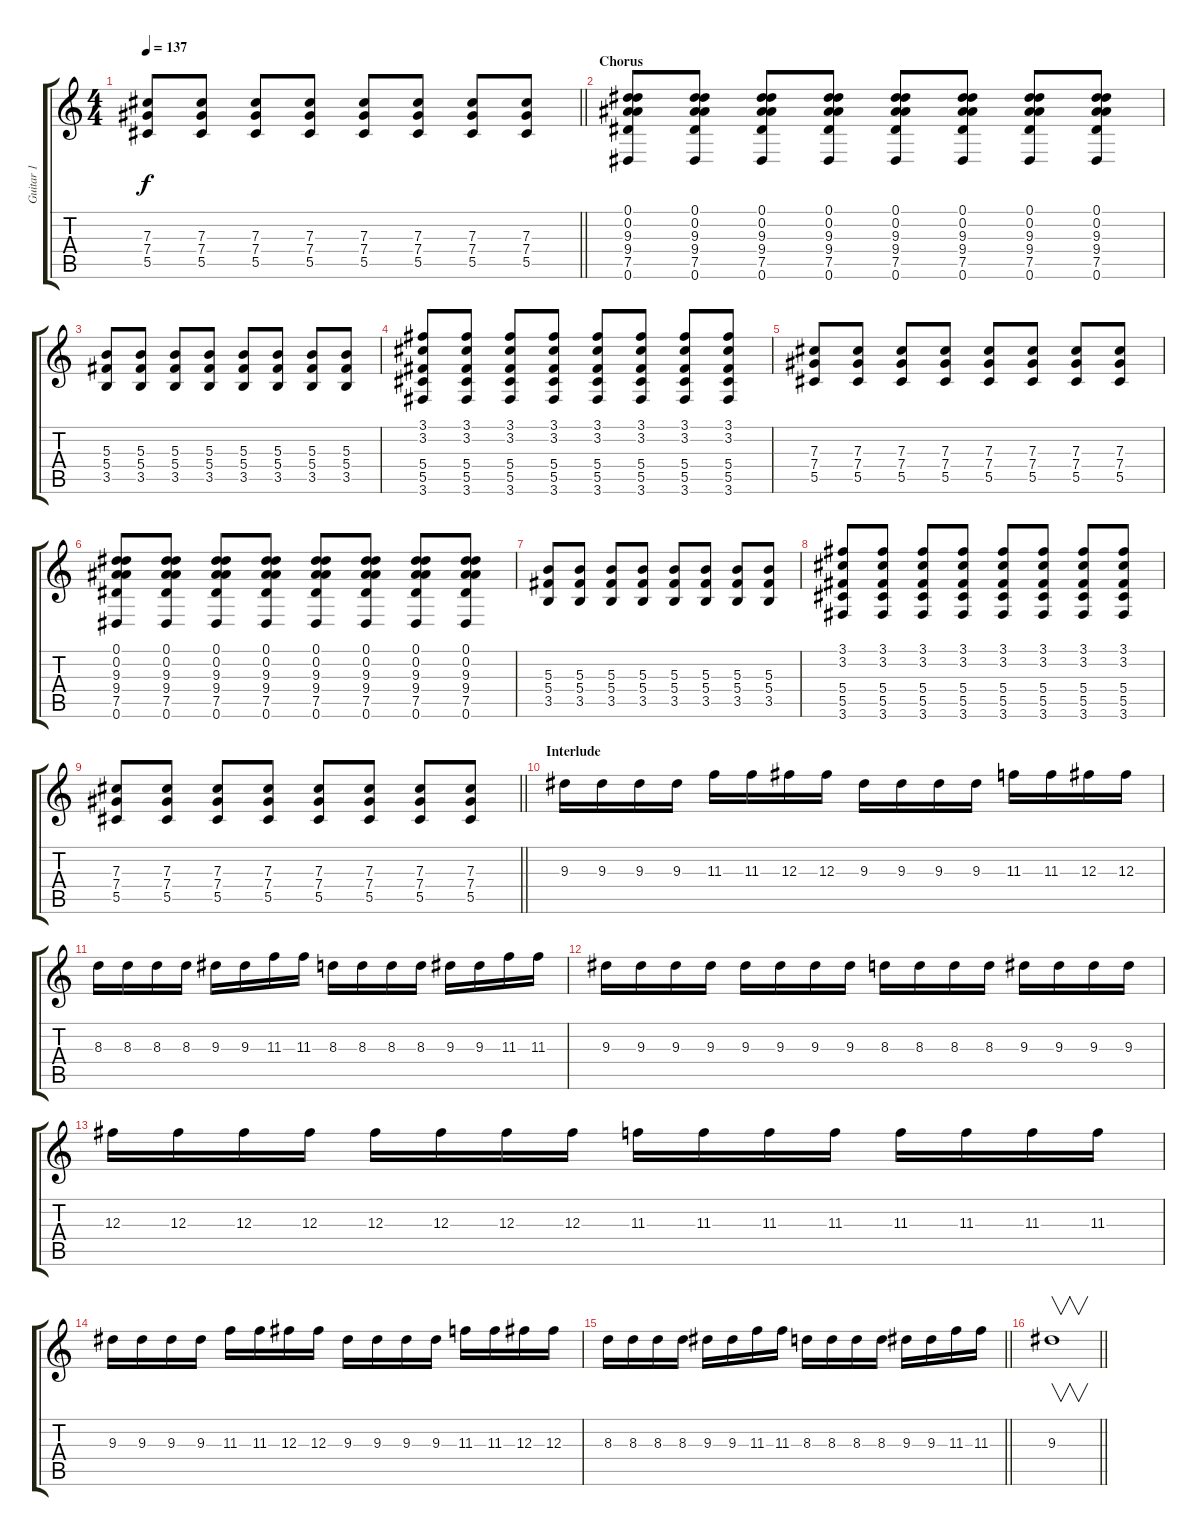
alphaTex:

\track ("Guitar 1" "Guitar 1") {instrument distortionguitar}
\staff {score tabs}
\tuning (Eb4 Bb3 Gb3 Db3 Ab2 Eb2) {hide}
\ts (4 4)
\tempo 137
\clef g2
\barLineRight lightlight
\ks c
(7.3 7.4 5.5).8{dy f} (7.3 7.4 5.5).8 (7.3 7.4 5.5).8 (7.3 7.4 5.5).8 (7.3 7.4 5.5).8 (7.3 7.4 5.5).8 (7.3 7.4 5.5).8 (7.3 7.4 5.5).8 |
\section ("" "Chorus")
(0.1 0.2 9.3 9.4 7.5 0.6).8 (0.1 0.2 9.3 9.4 7.5 0.6).8 (0.1 0.2 9.3 9.4 7.5 0.6).8 (0.1 0.2 9.3 9.4 7.5 0.6).8 (0.1 0.2 9.3 9.4 7.5 0.6).8 (0.1 0.2 9.3 9.4 7.5 0.6).8 (0.1 0.2 9.3 9.4 7.5 0.6).8 (0.1 0.2 9.3 9.4 7.5 0.6).8 |
(5.3 5.4 3.5).8 (5.3 5.4 3.5).8 (5.3 5.4 3.5).8 (5.3 5.4 3.5).8 (5.3 5.4 3.5).8 (5.3 5.4 3.5).8 (5.3 5.4 3.5).8 (5.3 5.4 3.5).8 |
(3.1 3.2 5.4 5.5 3.6).8 (3.1 3.2 5.4 5.5 3.6).8 (3.1 3.2 5.4 5.5 3.6).8 (3.1 3.2 5.4 5.5 3.6).8 (3.1 3.2 5.4 5.5 3.6).8 (3.1 3.2 5.4 5.5 3.6).8 (3.1 3.2 5.4 5.5 3.6).8 (3.1 3.2 5.4 5.5 3.6).8 |
(7.3 7.4 5.5).8 (7.3 7.4 5.5).8 (7.3 7.4 5.5).8 (7.3 7.4 5.5).8 (7.3 7.4 5.5).8 (7.3 7.4 5.5).8 (7.3 7.4 5.5).8 (7.3 7.4 5.5).8 |
(0.1 0.2 9.3 9.4 7.5 0.6).8 (0.1 0.2 9.3 9.4 7.5 0.6).8 (0.1 0.2 9.3 9.4 7.5 0.6).8 (0.1 0.2 9.3 9.4 7.5 0.6).8 (0.1 0.2 9.3 9.4 7.5 0.6).8 (0.1 0.2 9.3 9.4 7.5 0.6).8 (0.1 0.2 9.3 9.4 7.5 0.6).8 (0.1 0.2 9.3 9.4 7.5 0.6).8 |
(5.3 5.4 3.5).8 (5.3 5.4 3.5).8 (5.3 5.4 3.5).8 (5.3 5.4 3.5).8 (5.3 5.4 3.5).8 (5.3 5.4 3.5).8 (5.3 5.4 3.5).8 (5.3 5.4 3.5).8 |
(3.1 3.2 5.4 5.5 3.6).8 (3.1 3.2 5.4 5.5 3.6).8 (3.1 3.2 5.4 5.5 3.6).8 (3.1 3.2 5.4 5.5 3.6).8 (3.1 3.2 5.4 5.5 3.6).8 (3.1 3.2 5.4 5.5 3.6).8 (3.1 3.2 5.4 5.5 3.6).8 (3.1 3.2 5.4 5.5 3.6).8 |
\barLineRight lightlight
(7.3 7.4 5.5).8 (7.3 7.4 5.5).8 (7.3 7.4 5.5).8 (7.3 7.4 5.5).8 (7.3 7.4 5.5).8 (7.3 7.4 5.5).8 (7.3 7.4 5.5).8 (7.3 7.4 5.5).8 |
\section ("" "Interlude")
9.3.16 9.3.16 9.3.16 9.3.16 11.3.16 11.3.16 12.3.16 12.3.16 9.3.16 9.3.16 9.3.16 9.3.16 11.3.16 11.3.16 12.3.16 12.3.16 |
8.3.16 8.3.16 8.3.16 8.3.16 9.3.16 9.3.16 11.3.16 11.3.16 8.3.16 8.3.16 8.3.16 8.3.16 9.3.16 9.3.16 11.3.16 11.3.16 |
9.3.16 9.3.16 9.3.16 9.3.16 9.3.16 9.3.16 9.3.16 9.3.16 8.3.16 8.3.16 8.3.16 8.3.16 9.3.16 9.3.16 9.3.16 9.3.16 |
12.3.16 12.3.16 12.3.16 12.3.16 12.3.16 12.3.16 12.3.16 12.3.16 11.3.16 11.3.16 11.3.16 11.3.16 11.3.16 11.3.16 11.3.16 11.3.16 |
9.3.16 9.3.16 9.3.16 9.3.16 11.3.16 11.3.16 12.3.16 12.3.16 9.3.16 9.3.16 9.3.16 9.3.16 11.3.16 11.3.16 12.3.16 12.3.16 |
\barLineRight lightlight
8.3.16 8.3.16 8.3.16 8.3.16 9.3.16 9.3.16 11.3.16 11.3.16 8.3.16 8.3.16 8.3.16 8.3.16 9.3.16 9.3.16 11.3.16 11.3.16 |
\barLineRight lightlight
9.3.1{v}
